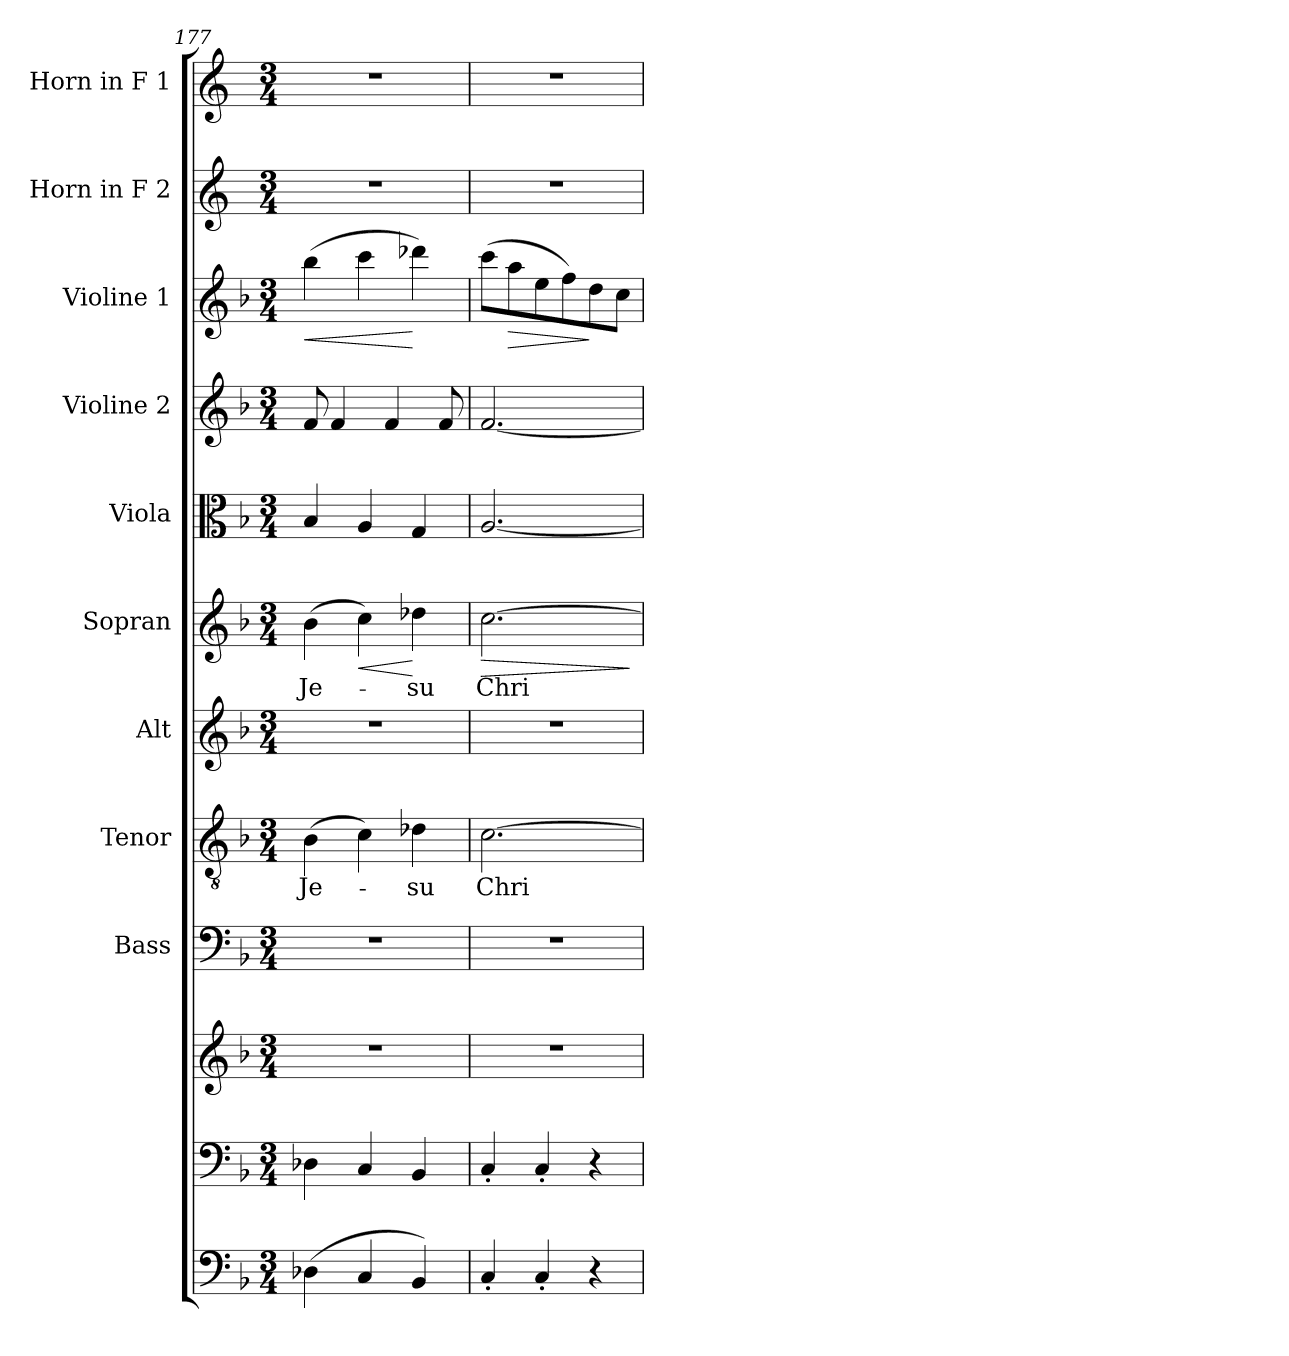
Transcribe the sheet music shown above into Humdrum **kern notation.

**kern	**kern	**kern	**kern	**kern	**text	**kern	**kern	**text	**dynam	**kern	**kern	**kern	**dynam	**kern	**kern
*part11	*part10	*part10	*part9	*part8	*part8	*part7	*part6	*part6	*part6	*part5	*part4	*part3	*part3	*part2	*part1
*staff12	*staff11	*staff10	*staff9	*staff8	*staff8	*staff7	*staff6	*staff6	*staff6	*staff5	*staff4	*staff3	*staff3	*staff2	*staff1
*	*	*	*I"Bass	*I"Tenor	*	*I"Alt	*I"Sopran	*	*	*I"Viola	*I"Violine 2	*I"Violine 1	*	*I"Horn in F 2	*I"Horn in F 1
*	*	*	*I'B.	*I'T.	*	*I'A.	*I'S.	*	*	*I'Vla.	*I'Vl. 2	*I'Vl. 1	*	*	*
!!LO:PB:g=z
*clefF4	*clefF4	*clefG2	*clefF4	*clefGv2	*	*clefG2	*clefG2	*	*	*clefC3	*clefG2	*clefG2	*	*clefG2	*clefG2
*ITrd7c12	*	*	*	*	*	*	*	*	*	*	*	*	*	*ITrd4c7	*ITrd4c7
*k[b-]	*k[b-]	*k[b-]	*k[b-]	*k[b-]	*	*k[b-]	*k[b-]	*	*	*k[b-]	*k[b-]	*k[b-]	*	*k[b-]	*k[b-]
*F:	*F:	*F:	*F:	*F:	*	*F:	*F:	*	*	*F:	*F:	*F:	*	*F:	*F:
*M3/4	*M3/4	*M3/4	*M3/4	*M3/4	*	*M3/4	*M3/4	*	*	*M3/4	*M3/4	*M3/4	*	*M3/4	*M3/4
=177	=177	=177	=177	=177	=177	=177	=177	=177	=177	=177	=177	=177	=177	=177	=177
!	!	!	!	!	!LO:LY:b	!	!	!LO:LY:b	!	!	!	!	!LO:HP:b	!	!
(>4DD-X\	4D-X\	2.r	2.r	(>4B-\	Je-	2.r	(>4b-\	Je-	.	4B-/	8f/	(>4bb-\	<	2.r	2.r
.	.	.	.	.	.	.	.	.	.	.	4f/	.	.	.	.
!	!	!	!	!	!	!	!	!	!LO:HP:b	!	!	!	!	!	!
4CC/	4C/	.	.	4c\)	.	.	4cc\)	.	<	4A/	.	4ccc\	.	.	.
.	.	.	.	.	.	.	.	.	.	.	4f/	.	.	.	.
!	!	!	!	!	!LO:LY:b	!	!	!LO:LY:b	!	!	!	!	!	!	!
4BBB-/)	4BB-/	.	.	4d-X\	-su	.	4dd-X\	-su	[	4G/	.	4ddd-X\)	[	.	.
.	.	.	.	.	.	.	.	.	.	.	8f/	.	.	.	.
=178	=178	=178	=178	=178	=178	=178	=178	=178	=178	=178	=178	=178	=178	=178	=178
!	!	!	!	!	!LO:LY:b	!	!	!LO:LY:b	!LO:HP:b	!	!	!	!	!	!
4CC'</	4C'</	2.r	2.r	[2.c\	Chri-	2.r	[2.cc\	Chri-	>	[2.A/	[2.f/	(>8ccc\L	.	2.r	2.r
!	!	!	!	!	!	!	!	!	!	!	!	!	!LO:HP:b	!	!
.	.	.	.	.	.	.	.	.	.	.	.	8aa\	>	.	.
4CC'</	4C'</	.	.	.	.	.	.	.	.	.	.	8ee\	.	.	.
.	.	.	.	.	.	.	.	.	.	.	.	8ff\)	.	.	.
4r	4r	.	.	.	.	.	.	.	.	.	.	8dd\	]	.	.
.	.	.	.	.	.	.	.	.	.	.	.	8cc\J	.	.	.
.	.	.	.	.	.	.	.	.	]	.	.	.	.	.	.
=	=	=	=	=	=	=	=	=	=	=	=	=	=	=	=
*-	*-	*-	*-	*-	*-	*-	*-	*-	*-	*-	*-	*-	*-	*-	*-
